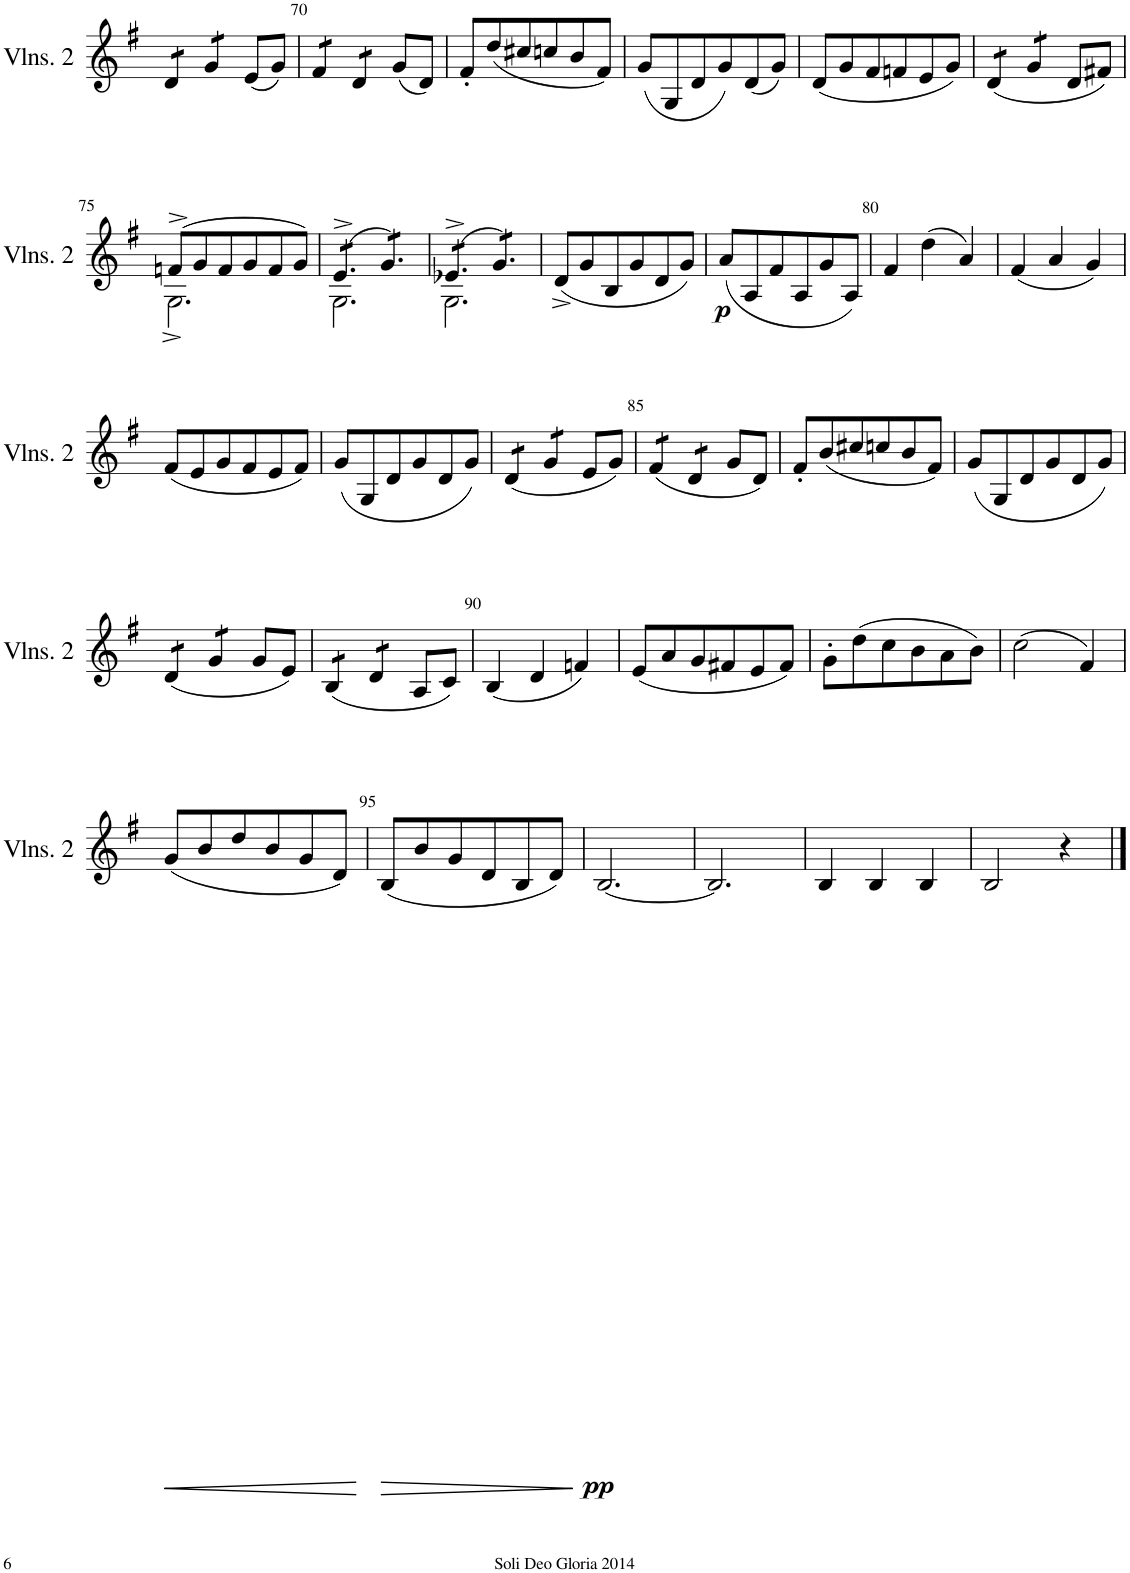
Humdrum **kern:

**kern	**dynam
*part1	*part1
*staff1	*staff1
*I"Violins 2	*
*I'Vlns. 2	*
!!LO:PB:g=z
*clefG2	*
*k[f#]	*
*M3/4	*
=69	=69
*tremolo	*
8d/L	.
8d/J	.
8g/L	.
8g/J	.
*Xtremolo	*
(8e/L	.
8g/J)	.
=70	=70
*tremolo	*
8f#/L	.
8f#/J	.
8d/L	.
8d/J	.
*Xtremolo	*
(8g/L	.
8d/J)	.
=71	=71
8f#'/L	.
(8dd/	.
8cc#X/	.
8ccn/	.
8b/	.
8f#/J)	.
=72	=72
(8g/L	.
8G/	.
8d/	.
8g/)	.
(8d/	.
8g/J)	.
=73	=73
(8d/L	.
8g/	.
8f#/	.
8fn/	.
8e/	.
8g/J)	.
=74	=74
*tremolo	*
(8d/L	.
(8d/J	.
8g/L	.
8g/J	.
*Xtremolo	*
8d/L	.
8f#X/J)	.
!!LO:LB:g=z
=75	=75
*^	*
(8fn^/L	2.G^\	.
8g/	.	.
8f/	.	.
8g/	.	.
8f/	.	.
8g/J)	.	.
=76	=76	=76
*tremolo	*	*
(8e^/L	2.G\	.
(8e^/	.	.
(8e^/J	.	.
8g/)L	.	.
8g/)	.	.
8g/)J	.	.
=77	=77	=77
(8e-X^/L	2.G\	.
(8e-X^/	.	.
(8e-X^/J	.	.
8g/)L	.	.
8g/)	.	.
8g/)J	.	.
*Xtremolo	*	*
*v	*v	*
=78	=78
(8d^/L	.
8g/	.
8B/	.
8g/	.
8d/	.
8g/J)	.
=79	=79
!	!LO:DY:b
(8a/L	p
8A/	.
8f#/	.
8A/	.
8g/	.
8A/J)	.
=80	=80
4f#/	.
(4dd\	.
4a/)	.
=81	=81
(4f#/	.
4a/	.
4g/)	.
!!LO:LB:g=z
=82	=82
(8f#/L	.
8e/	.
8g/	.
8f#/	.
8e/	.
8f#/J)	.
=83	=83
(8g/L	.
8G/	.
8d/	.
8g/	.
8d/	.
8g/J)	.
=84	=84
*tremolo	*
(8d/L	.
(8d/J	.
8g/L	.
8g/J	.
*Xtremolo	*
8e/L	.
8g/J)	.
=85	=85
*tremolo	*
(8f#/L	.
(8f#/J	.
8d/L	.
8d/J	.
*Xtremolo	*
8g/L	.
8d/J)	.
=86	=86
8f#'/L	.
(8b/	.
8cc#X/	.
8ccn/	.
8b/	.
8f#/J)	.
=87	=87
(8g/L	.
8G/	.
8d/	.
8g/	.
8d/	.
8g/J)	.
!!LO:LB:g=z
=88	=88
*tremolo	*
(8d/L	.
(8d/J	.
8g/L	.
8g/J	.
*Xtremolo	*
8g/L	.
8e/J)	.
=89	=89
*tremolo	*
(8B/L	.
(8B/J	.
8d/L	.
8d/J	.
*Xtremolo	*
8A/L	.
8c/J)	.
=90	=90
(4B/	.
4d/	.
4fn/)	.
=91	=91
(8e/L	.
8a/	.
8g/	.
8f#X/	.
8e/	.
8f#/J)	.
=92	=92
8g'\L	.
(8dd\	.
8cc\	.
8b\	.
8a\	.
8b\J)	.
=93	=93
(2cc\	.
4f#/)	.
!!LO:LB:g=z
=94	=94
!	!LO:HP:b
(8g/L	<
8b/	.
8dd/	.
8b/	.
8g/	.
8d/J)	.
.	[
=95	=95
!	!LO:HP:b
(8B/L	>
8b/	.
8g/	.
8d/	.
8B/	.
8d/J)	.
.	]
=96	=96
!	!LO:DY:b
[2.B/	pp
=97	=97
2.B/]	.
=98	=98
4B/	.
4B/	.
4B/	.
=99	=99
2B/	.
4r	.
==	==
*-	*-
